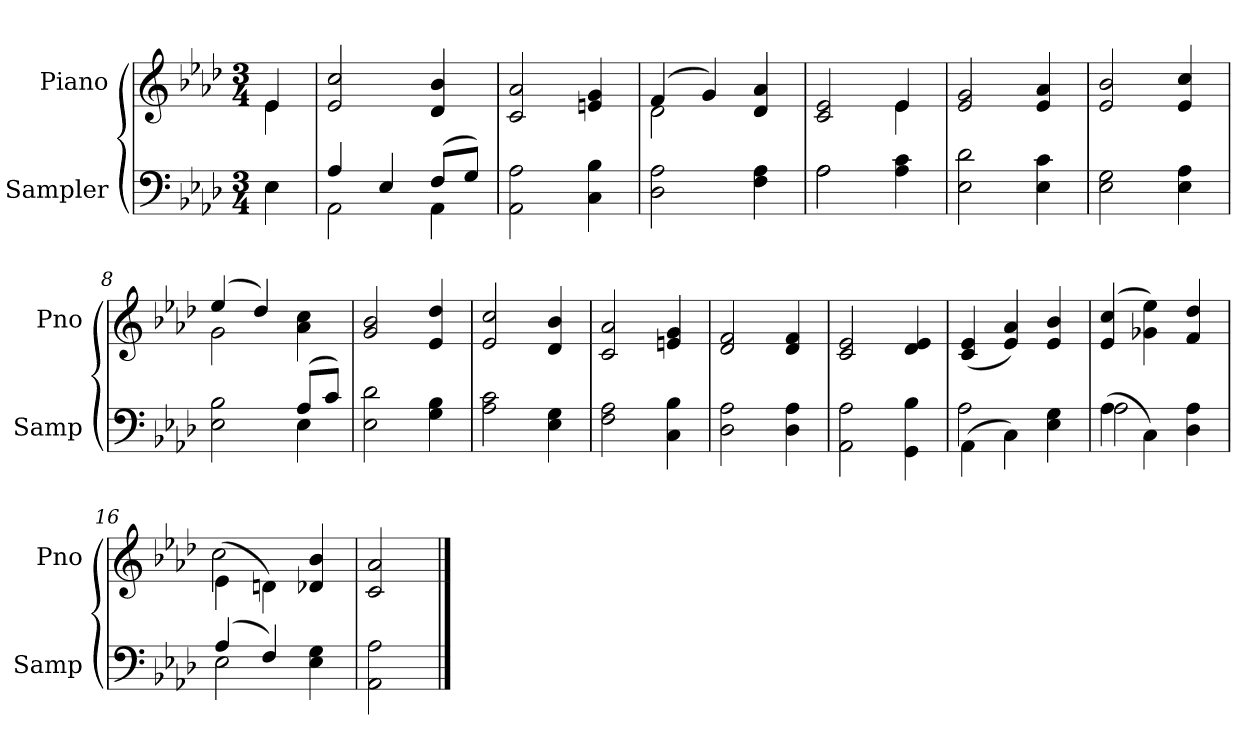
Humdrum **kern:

**kern	**kern
*part2	*part1
*staff2	*staff1
*I"Sampler	*I"Piano
*I'Samp	*I'Pno
*clefF4	*clefG2
*k[b-e-a-d-]	*k[b-e-a-d-]
*A-:	*A-:
*M3/4	*M3/4
=1	=1
*^	*^
4E-\	4E-	4e-/	4e-
*	*	*v	*v
=2	=2	=2
4A-/	2AA-	2e- 2cc
4E-/	.	.
(8F/L	4AA-	4d- 4b-
8G/J)	.	.
*v	*v	*
=3	=3
2AA- 2A-	2c 2a-
4C 4B-	4en 4g
=4	=4
*	*^
2D- 2A-	(4f/	2d-
.	4g/)	.
4F 4A-	4d- 4a-	4ryy
=5	=5	=5
*^	*	*
2A-\	2A-	2c 2e-	2ryy
4A- 4c	4ryy	4e-/	4e-
*v	*v	*	*
*	*v	*v
=6	=6
2E- 2d-	2e- 2g
4E- 4c	4e- 4a-
=7	=7
2E- 2G	2e- 2b-
4E- 4A-	4e- 4cc
=8	=8
*^	*^
2E- 2B-	2ryy	(4ee-/	2g
.	.	4dd-/)	.
(8A-/L	4E-	4a- 4cc	4ryy
8c/J)	.	.	.
*v	*v	*	*
*	*v	*v
=9	=9
2E- 2d-	2g 2b-
4G 4B-	4e- 4dd-
=10	=10
2A- 2c	2e- 2cc
4E- 4G	4d- 4b-
=11	=11
2F 2A-	2c 2a-
4C 4B-	4en 4g
=12	=12
2D- 2A-	2d- 2f
4D- 4A-	4d- 4f
=13	=13
2AA- 2A-	2c 2e-
4GG 4B-	4d- 4e-
=14	=14
*^	*
(4AA-\	2A-	(4c 4e-
4C\)	.	4e- 4a-)
4E- 4G	4ryy	4e- 4b-
=15	=15	=15
(4A-\	2A-	(4e- 4cc
4C\)	.	4g-X 4ee-)
4D- 4A-	4ryy	4f 4dd-
=16	=16	=16
*	*	*^
(4A-/	2E-	(4e-\	2cc
4F/)	.	4dn\)	.
4E- 4G	4ryy	4d-X 4b-	4ryy
*v	*v	*	*
*	*v	*v
=17	=17
2AA- 2A-	2c 2a-
==	==
*-	*-
